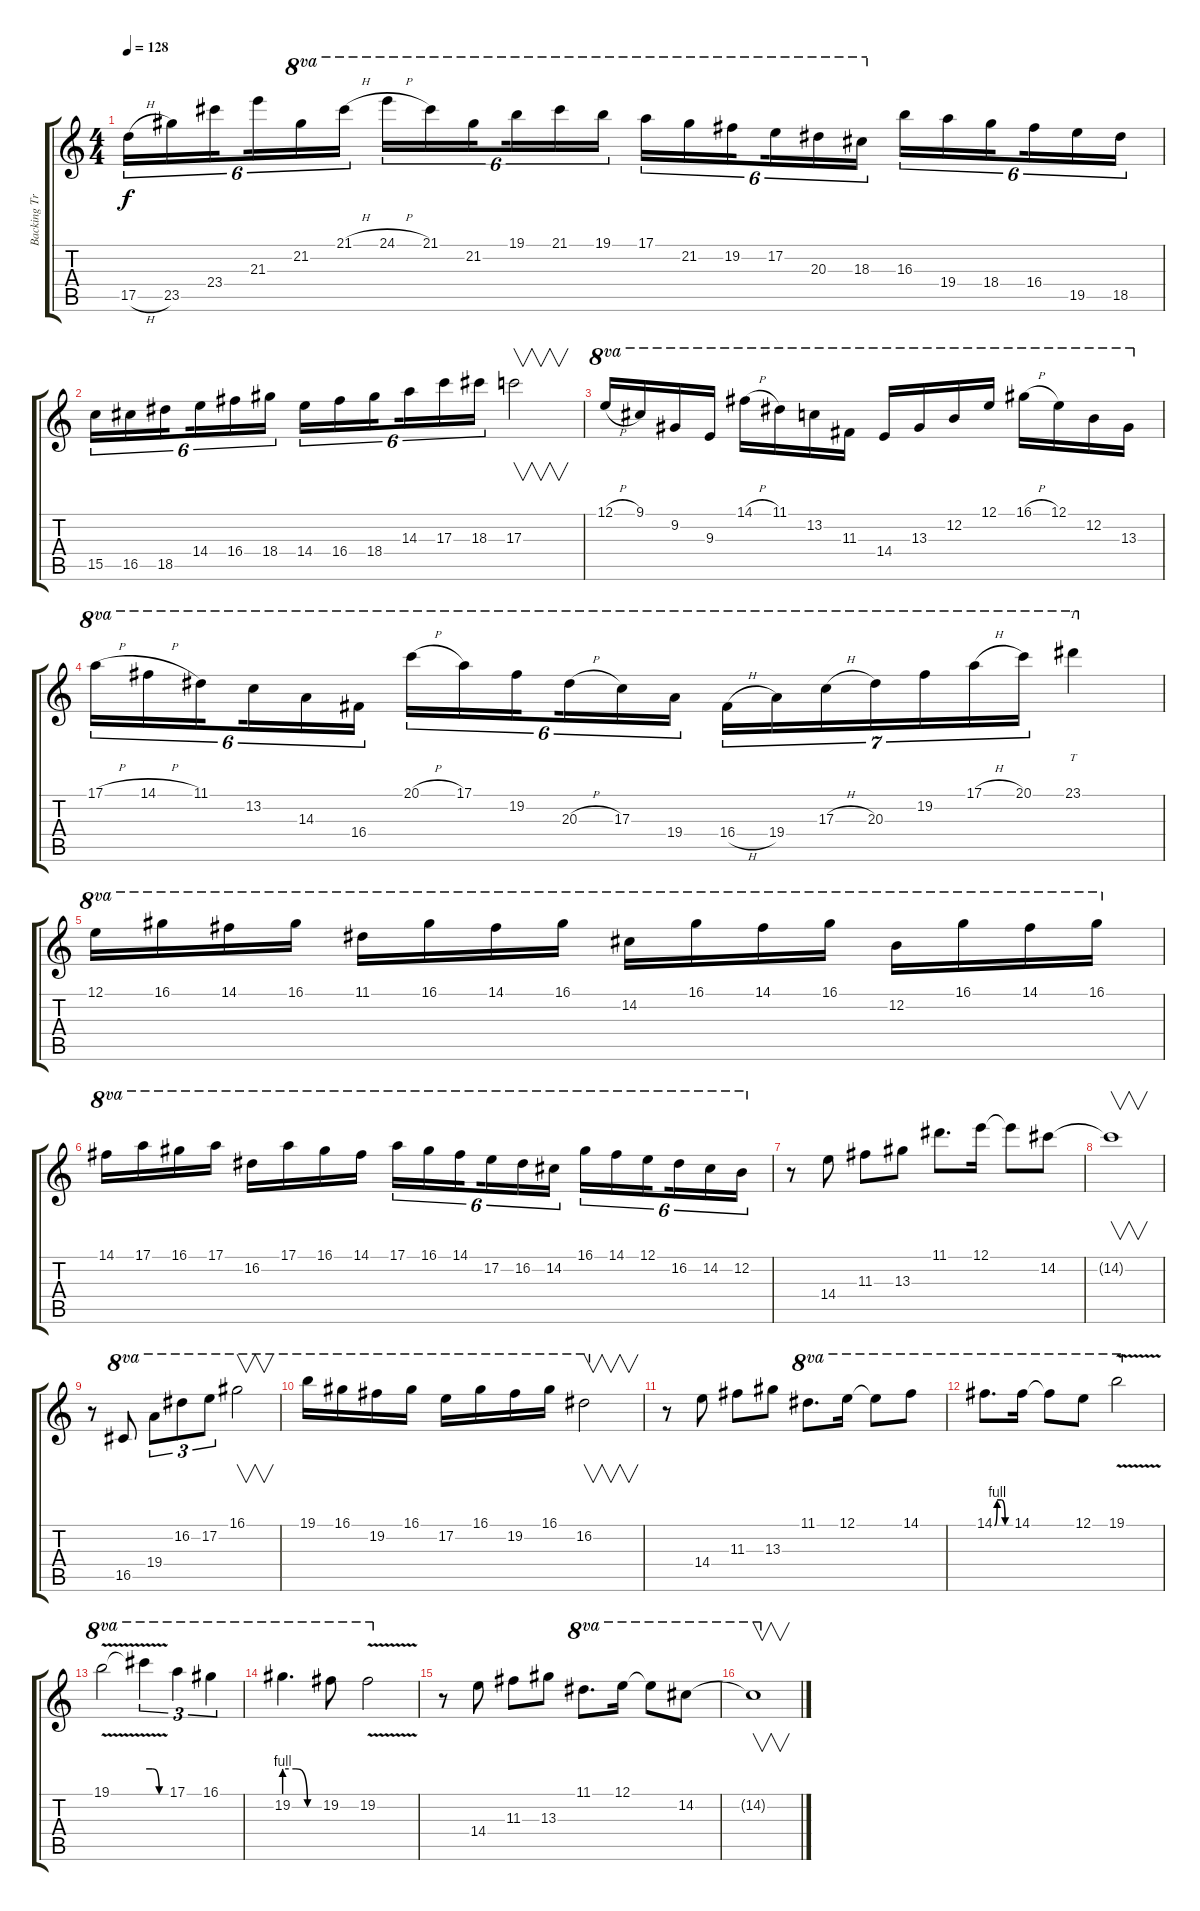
\track ("Backing Track" "Backing Tr") {instrument distortionguitar}
\staff {score tabs}
\tuning (E4 B3 G3 D3 A2 E2) {hide}
\ts (4 4)
\tempo 128
\clef g2
\ks c
17.5{h}.16{tu (6 4) dy f instrument distortionguitar} 23.5.16{tu (6 4)} 23.4.16{tu (6 4) beam splitsecondary} 21.3.16{tu (6 4)} 21.2.16{tu (6 4) ot 8va} 21.1{h}.16{tu (6 4) ot 8va} 24.1{h}.16{tu (6 4) ot 8va} 21.1.16{tu (6 4) ot 8va} 21.2.16{tu (6 4) ot 8va beam splitsecondary} 19.1.16{tu (6 4) ot 8va} 21.1.16{tu (6 4) ot 8va} 19.1.16{tu (6 4) ot 8va} 17.1.16{tu (6 4) ot 8va} 21.2.16{tu (6 4) ot 8va} 19.2.16{tu (6 4) ot 8va beam splitsecondary} 17.2.16{tu (6 4) ot 8va} 20.3.16{tu (6 4) ot 8va} 18.3.16{tu (6 4) ot 8va} 16.3.16{tu (6 4)} 19.4.16{tu (6 4)} 18.4.16{tu (6 4) beam splitsecondary} 16.4.16{tu (6 4)} 19.5.16{tu (6 4)} 18.5.16{tu (6 4)} |
15.5.16{tu (6 4)} 16.5.16{tu (6 4)} 18.5.16{tu (6 4) beam splitsecondary} 14.4.16{tu (6 4)} 16.4.16{tu (6 4)} 18.4.16{tu (6 4)} 14.4.16{tu (6 4)} 16.4.16{tu (6 4)} 18.4.16{tu (6 4) beam splitsecondary} 14.3.16{tu (6 4)} 17.3.16{tu (6 4)} 18.3.16{tu (6 4)} 17.3.2{v} |
12.1{h}.16{ot 8va} 9.1.16{ot 8va} 9.2.16{ot 8va} 9.3.16{ot 8va} 14.1{h}.16{ot 8va} 11.1.16{ot 8va} 13.2.16{ot 8va} 11.3.16{ot 8va} 14.4.16{ot 8va} 13.3.16{ot 8va} 12.2.16{ot 8va} 12.1.16{ot 8va} 16.1{h}.16{ot 8va} 12.1.16{ot 8va} 12.2.16{ot 8va} 13.3.16{ot 8va} |
17.1{h}.16{tu (6 4) ot 8va} 14.1{h}.16{tu (6 4) ot 8va} 11.1.16{tu (6 4) ot 8va beam splitsecondary} 13.2.16{tu (6 4) ot 8va} 14.3.16{tu (6 4) ot 8va} 16.4.16{tu (6 4) ot 8va} 20.1{h}.16{tu (6 4) ot 8va} 17.1.16{tu (6 4) ot 8va} 19.2.16{tu (6 4) ot 8va beam splitsecondary} 20.3{h}.16{tu (6 4) ot 8va} 17.3.16{tu (6 4) ot 8va} 19.4.16{tu (6 4) ot 8va} 16.4{h}.16{tu (7 4) ot 8va} 19.4.16{tu (7 4) ot 8va} 17.3{h}.16{tu (7 4) ot 8va} 20.3.16{tu (7 4) ot 8va} 19.2.16{tu (7 4) ot 8va} 17.1{h}.16{tu (7 4) ot 8va} 20.1.16{tu (7 4) ot 8va} 23.1.4{tt ot 8va} |
12.1.16{ot 8va} 16.1.16{ot 8va} 14.1.16{ot 8va} 16.1.16{ot 8va} 11.1.16{ot 8va} 16.1.16{ot 8va} 14.1.16{ot 8va} 16.1.16{ot 8va} 14.2.16{ot 8va} 16.1.16{ot 8va} 14.1.16{ot 8va} 16.1.16{ot 8va} 12.2.16{ot 8va} 16.1.16{ot 8va} 14.1.16{ot 8va} 16.1.16{ot 8va} |
14.1.16{ot 8va} 17.1.16{ot 8va} 16.1.16{ot 8va} 17.1.16{ot 8va} 16.2.16{ot 8va} 17.1.16{ot 8va} 16.1.16{ot 8va} 14.1.16{ot 8va} 17.1.16{tu (6 4) ot 8va} 16.1.16{tu (6 4) ot 8va} 14.1.16{tu (6 4) ot 8va beam splitsecondary} 17.2.16{tu (6 4) ot 8va} 16.2.16{tu (6 4) ot 8va} 14.2.16{tu (6 4) ot 8va} 16.1.16{tu (6 4) ot 8va} 14.1.16{tu (6 4) ot 8va} 12.1.16{tu (6 4) ot 8va beam splitsecondary} 16.2.16{tu (6 4) ot 8va} 14.2.16{tu (6 4) ot 8va} 12.2.16{tu (6 4) ot 8va} |
r.8 14.4.8 11.3.8 13.3.8 11.1.8{d} 12.1.16 12.1{t}.8 14.2.8 |
14.2{t}.1{v} |
r.8 16.5.8{ot 8va} 19.4.8{tu (3 2) ot 8va} 16.2.8{tu (3 2) ot 8va} 17.2.8{tu (3 2) ot 8va} 16.1.2{v ot 8va} |
19.1.16{ot 8va} 16.1.16{ot 8va} 19.2.16{ot 8va} 16.1.16{ot 8va} 17.2.16{ot 8va} 16.1.16{ot 8va} 19.2.16{ot 8va} 16.1.16{ot 8va} 16.2.2{v ot 8va} |
r.8 14.4.8 11.3.8 13.3.8 11.1.8{d ot 8va} 12.1.16{ot 8va} 12.1{t}.8{ot 8va} 14.1.8{ot 8va} |
14.1{be (custom 0 0 10 4 25 4 40 0 60 0)}.8{d ot 8va} 14.1.16{ot 8va} 14.1{t}.8{ot 8va} 12.1.8{ot 8va} 19.1{v}.2{ot 8va} |
19.1{v}.2{ot 8va} 19.1{be (custom 0 4 20 4 40 0 60 0) t}.4{tu (3 2) ot 8va} 17.1.4{tu (3 2) ot 8va} 16.1.4{tu (3 2) ot 8va} |
19.2{be (custom 0 4 20 4 40 0 60 0)}.4{d ot 8va} 19.2.8{ot 8va} 19.2{v}.2{ot 8va} |
r.8 14.4.8 11.3.8 13.3.8 11.1.8{d ot 8va} 12.1.16{ot 8va} 12.1{t}.8{ot 8va} 14.2.8{ot 8va} |
14.2{t}.1{v ot 8va}
